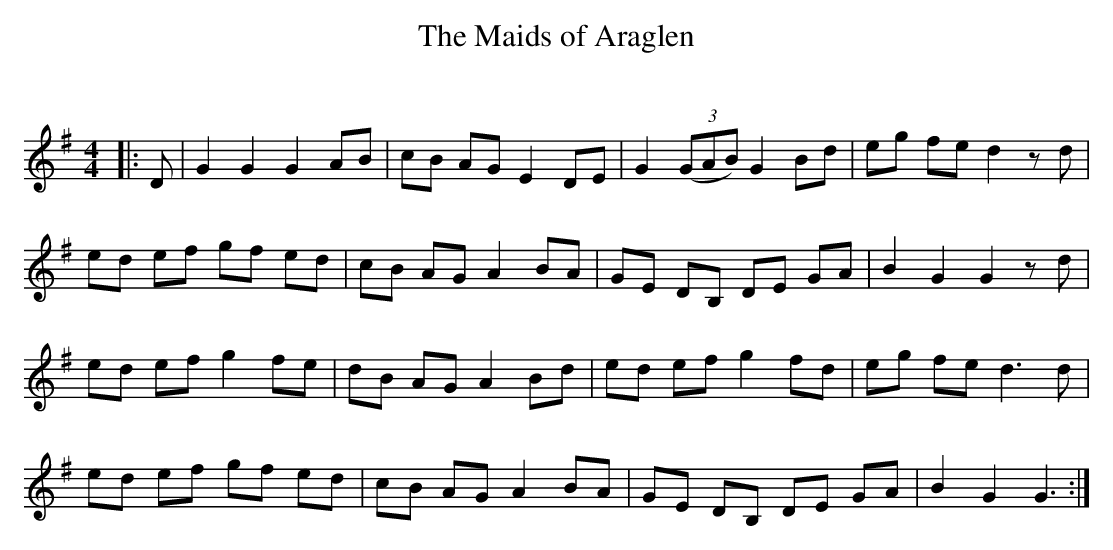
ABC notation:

X:1
T: The Maids of Araglen
C:
Q: 232
K:G
M:4/4
L:1/8
|:D|G2 G2 G2 AB|cB AG E2 DE|G2 ((3GAB) G2 Bd|eg fe d2 zd|
ed ef gf ed|cB AG A2 BA|GE DB, DE GA|B2 G2 G2 zd|
ed ef g2 fe|dB AG A2 Bd|ed ef g2 fd|eg fe d3d|
ed ef gf ed|cB AG A2 BA|GE DB, DE GA|B2 G2 G3:|
